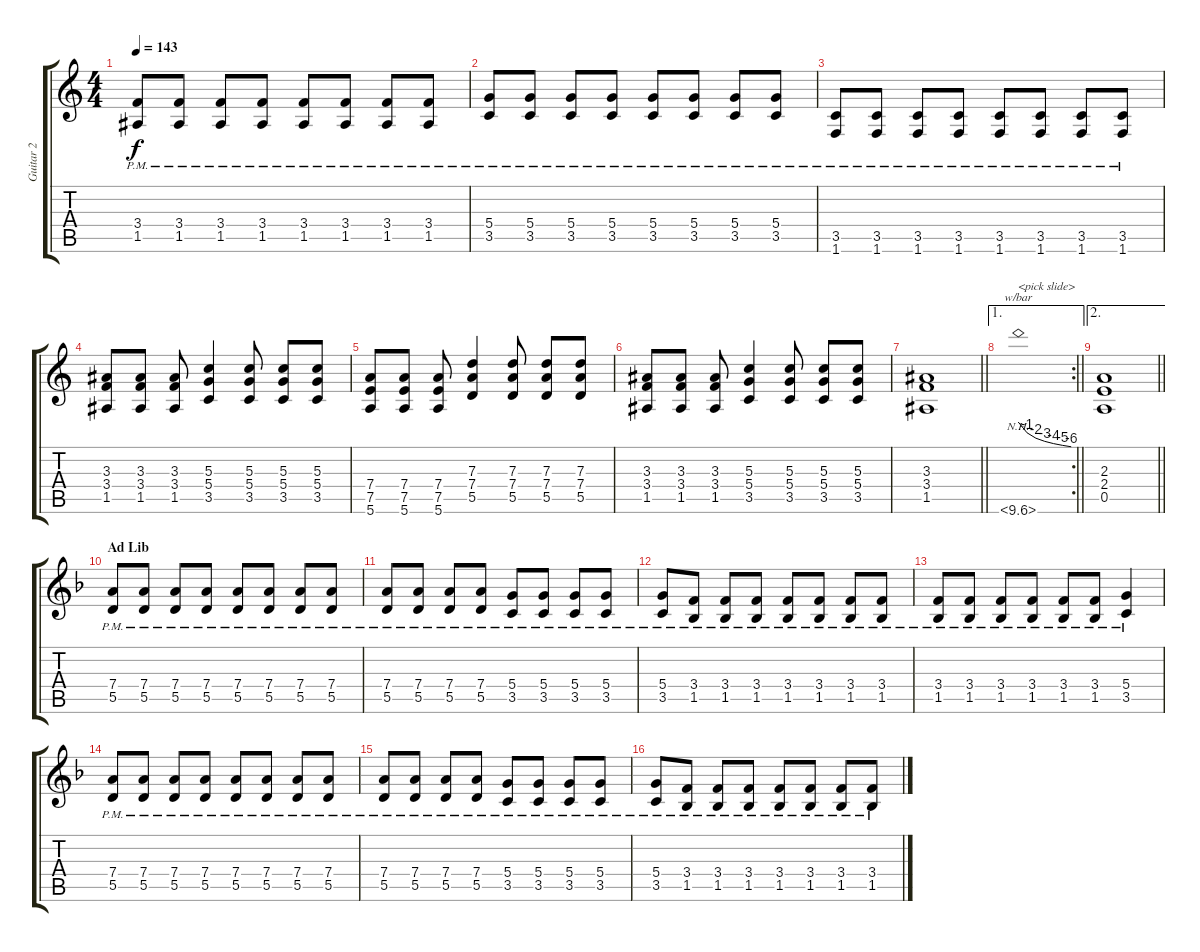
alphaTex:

\track ("Guitar 2" "Guitar 2") {instrument distortionguitar}
\staff {score tabs}
\tuning (E4 B3 G3 D3 A2 E2) {hide}
\ts (4 4)
\tempo 143
\clef g2
\ks c
(3.4{pm} 1.5{pm}).8{dy f} (3.4{pm} 1.5{pm}).8 (3.4{pm} 1.5{pm}).8 (3.4{pm} 1.5{pm}).8 (3.4{pm} 1.5{pm}).8 (3.4{pm} 1.5{pm}).8 (3.4{pm} 1.5{pm}).8 (3.4{pm} 1.5{pm}).8 |
(5.4{pm} 3.5{pm}).8 (5.4{pm} 3.5{pm}).8 (5.4{pm} 3.5{pm}).8 (5.4{pm} 3.5{pm}).8 (5.4{pm} 3.5{pm}).8 (5.4{pm} 3.5{pm}).8 (5.4{pm} 3.5{pm}).8 (5.4{pm} 3.5{pm}).8 |
(3.5{pm} 1.6{pm}).8 (3.5{pm} 1.6{pm}).8 (3.5{pm} 1.6{pm}).8 (3.5{pm} 1.6{pm}).8 (3.5{pm} 1.6{pm}).8 (3.5{pm} 1.6{pm}).8 (3.5{pm} 1.6{pm}).8 (3.5{pm} 1.6{pm}).8 |
(3.3 3.4 1.5).8 (3.3 3.4 1.5).8 (3.3 3.4 1.5).8 (5.3 5.4 3.5).4 (5.3 5.4 3.5).8 (5.3 5.4 3.5).8 (5.3 5.4 3.5).8 |
(7.4 7.5 5.6).8 (7.4 7.5 5.6).8 (7.4 7.5 5.6).8 (7.3 7.4 5.5).4 (7.3 7.4 5.5).8 (7.3 7.4 5.5).8 (7.3 7.4 5.5).8 |
(3.3 3.4 1.5).8 (3.3 3.4 1.5).8 (3.3 3.4 1.5).8 (5.3 5.4 3.5).4 (5.3 5.4 3.5).8 (5.3 5.4 3.5).8 (5.3 5.4 3.5).8 |
\barLineRight lightlight
(3.3 3.4 1.5).1 |
\ae 1
\rc 2
\barLineRight lightlight
10.6{nh}.1{tbe (custom default 0 0 10 -4 20 -8 30 -12 40 -16 50 -20 60 -24) txt "<pick slide>" instrument guitarharmonics} |
\ae 2
\barLineRight lightlight
(2.3 2.4 0.5).1{instrument distortionguitar} |
\section ("" "Ad Lib")
\ks f
(7.4{pm} 5.5{pm}).8 (7.4{pm} 5.5{pm}).8 (7.4{pm} 5.5{pm}).8 (7.4{pm} 5.5{pm}).8 (7.4{pm} 5.5{pm}).8 (7.4{pm} 5.5{pm}).8 (7.4{pm} 5.5{pm}).8 (7.4{pm} 5.5{pm}).8 |
(7.4{pm} 5.5{pm}).8 (7.4{pm} 5.5{pm}).8 (7.4{pm} 5.5{pm}).8 (7.4{pm} 5.5{pm}).8 (5.4{pm} 3.5{pm}).8 (5.4{pm} 3.5{pm}).8 (5.4{pm} 3.5{pm}).8 (5.4{pm} 3.5{pm}).8 |
(5.4{pm} 3.5).8 (3.4{pm} 1.5{pm}).8 (3.4{pm} 1.5{pm}).8 (3.4{pm} 1.5{pm}).8 (3.4{pm} 1.5{pm}).8 (3.4{pm} 1.5{pm}).8 (3.4{pm} 1.5{pm}).8 (3.4{pm} 1.5{pm}).8 |
(3.4{pm} 1.5{pm}).8 (3.4{pm} 1.5{pm}).8 (3.4{pm} 1.5{pm}).8 (3.4{pm} 1.5{pm}).8 (3.4{pm} 1.5{pm}).8 (3.4{pm} 1.5{pm}).8 (5.4{pm} 3.5{pm}).4 |
(7.4{pm} 5.5{pm}).8 (7.4{pm} 5.5{pm}).8 (7.4{pm} 5.5{pm}).8 (7.4{pm} 5.5{pm}).8 (7.4{pm} 5.5{pm}).8 (7.4{pm} 5.5{pm}).8 (7.4{pm} 5.5{pm}).8 (7.4{pm} 5.5{pm}).8 |
(7.4{pm} 5.5{pm}).8 (7.4{pm} 5.5{pm}).8 (7.4{pm} 5.5{pm}).8 (7.4{pm} 5.5{pm}).8 (5.4{pm} 3.5{pm}).8 (5.4{pm} 3.5{pm}).8 (5.4{pm} 3.5{pm}).8 (5.4{pm} 3.5{pm}).8 |
(5.4{pm} 3.5).8 (3.4{pm} 1.5{pm}).8 (3.4{pm} 1.5{pm}).8 (3.4{pm} 1.5{pm}).8 (3.4{pm} 1.5{pm}).8 (3.4{pm} 1.5{pm}).8 (3.4{pm} 1.5{pm}).8 (3.4{pm} 1.5{pm}).8
